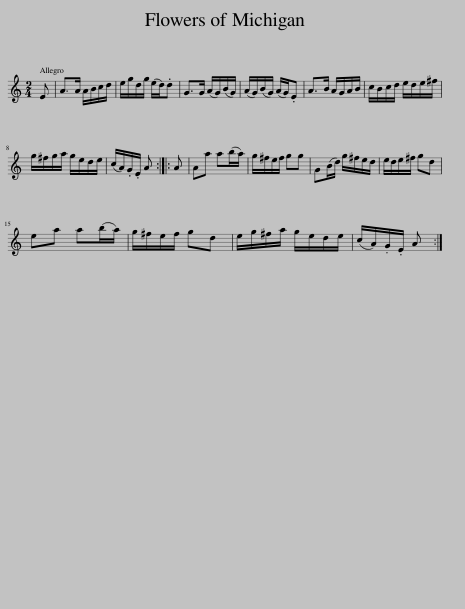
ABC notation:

X:1
L:1/8
M:2/4
I:linebreak $
K:C
V:1 treble
V:1
 E | A>A A/B/c/d/ | e/g/d/g/ (e/d/).d | G>G (A/G/)(B/G/) | (A/G/)(B/G/) (A/G/).E | %5
 A>B A/G/A/B/ | c/B/c/d/ e/d/e/^f/ |$ g/^f/g/a/ g/e/d/e/ | (c/A/).G/.E/ A :: A | %10
 Aa a(b/a/) | g/^f/e/f/ gg | G(B/d/) g/^f/e/d/ | e/d/e/^f/ gd |$ ea a(b/a/) | %15
 g/^f/e/f/ gd | e/g/^f/a/ g/e/d/e/ | (c/A/).G/.E/ A :| %18
